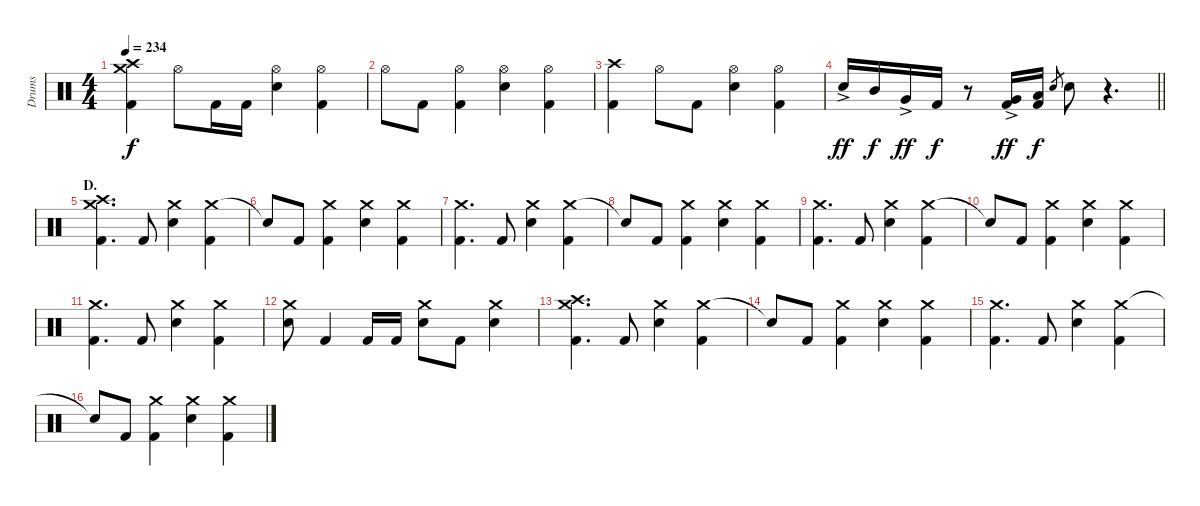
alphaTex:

\track ("Drums" "Drums") {instrument percussion}
\staff {score}
\articulation defaults
\ts (4 4)
\tempo 234
\clef neutral
\ks c
("Crash medium (hit)" "Crash high (hit)" "Kick (hit) 2").4{dy f} "Hi-Hat (open)".8 "Kick (hit) 2".16 "Kick (hit) 2".16 ("Hi-Hat (open)" "Electric Snare (hit)").4 ("Hi-Hat (open)" "Kick (hit) 2").4 |
"Hi-Hat (open)".8 "Kick (hit) 2".8 ("Hi-Hat (open)" "Kick (hit) 2").4 ("Hi-Hat (open)" "Electric Snare (hit)").4 ("Hi-Hat (open)" "Kick (hit) 2").4 |
("Crash high (hit)" "Kick (hit) 2").4 "Hi-Hat (open)".8 "Kick (hit) 2".8 ("Hi-Hat (open)" "Electric Snare (hit)").4 ("Hi-Hat (open)" "Kick (hit) 2").4 |
\barLineRight lightlight "Electric Snare (hit)"{ac}.16{dy ff} "Mid Tom (hit)".16{dy f} "Very Low Tom (hit)"{ac}.16{dy ff} "Kick (hit) 2".16{dy f}
r.8 ("Very Low Tom (hit)"{ac} "Kick (hit) 2").16{dy ff} ("Low Floor Tom (hit)" "Kick (hit) 2").16{dy f} "Electric Snare (hit)".8{gr} "Electric Snare (hit)".8 r.4{d} |
\section ("" "D.")
("Crash medium (hit)" "Crash high (hit)" "Kick (hit) 2").4{d} "Kick (hit) 2".8 ("Crash medium (hit)" "Electric Snare (hit)").4 ("Crash medium (hit)" "Kick (hit) 2").4 |
"Snare (hit)"{t}.8 "Kick (hit) 2".8 ("Crash medium (hit)" "Kick (hit) 2").4 ("Crash medium (hit)" "Electric Snare (hit)").4 ("Crash medium (hit)" "Kick (hit) 2").4 |
("Crash medium (hit)" "Kick (hit) 2").4{d} "Kick (hit) 2".8 ("Crash medium (hit)" "Electric Snare (hit)").4 ("Crash medium (hit)" "Kick (hit) 2").4 |
"Snare (hit)"{t}.8 "Kick (hit) 2".8 ("Crash medium (hit)" "Kick (hit) 2").4 ("Crash medium (hit)" "Electric Snare (hit)").4 ("Crash medium (hit)" "Kick (hit) 2").4 |
("Crash medium (hit)" "Kick (hit) 2").4{d} "Kick (hit) 2".8 ("Crash medium (hit)" "Electric Snare (hit)").4 ("Crash medium (hit)" "Kick (hit) 2").4 |
"Snare (hit)"{t}.8 "Kick (hit) 2".8 ("Crash medium (hit)" "Kick (hit) 2").4 ("Crash medium (hit)" "Electric Snare (hit)").4 ("Crash medium (hit)" "Kick (hit) 2").4 |
("Crash medium (hit)" "Kick (hit) 2").4{d} "Kick (hit) 2".8 ("Crash medium (hit)" "Electric Snare (hit)").4 ("Crash medium (hit)" "Kick (hit) 2").4 |
("Crash medium (hit)" "Electric Snare (hit)").8 "Kick (hit) 2".4 "Kick (hit) 2".16 "Kick (hit) 2".16 ("Crash medium (hit)" "Electric Snare (hit)").8 "Kick (hit) 2".8 ("Crash medium (hit)" "Electric Snare (hit)").4 |
("Crash medium (hit)" "Crash high (hit)" "Kick (hit) 2").4{d} "Kick (hit) 2".8 ("Crash medium (hit)" "Electric Snare (hit)").4 ("Crash medium (hit)" "Kick (hit) 2").4 |
"Snare (hit)"{t}.8 "Kick (hit) 2".8 ("Crash medium (hit)" "Kick (hit) 2").4 ("Crash medium (hit)" "Electric Snare (hit)").4 ("Crash medium (hit)" "Kick (hit) 2").4 |
("Crash medium (hit)" "Kick (hit) 2").4{d} "Kick (hit) 2".8 ("Crash medium (hit)" "Electric Snare (hit)").4 ("Crash medium (hit)" "Kick (hit) 2").4 |
"Snare (hit)"{t}.8 "Kick (hit) 2".8 ("Crash medium (hit)" "Kick (hit) 2").4 ("Crash medium (hit)" "Electric Snare (hit)").4 ("Crash medium (hit)" "Kick (hit) 2").4
